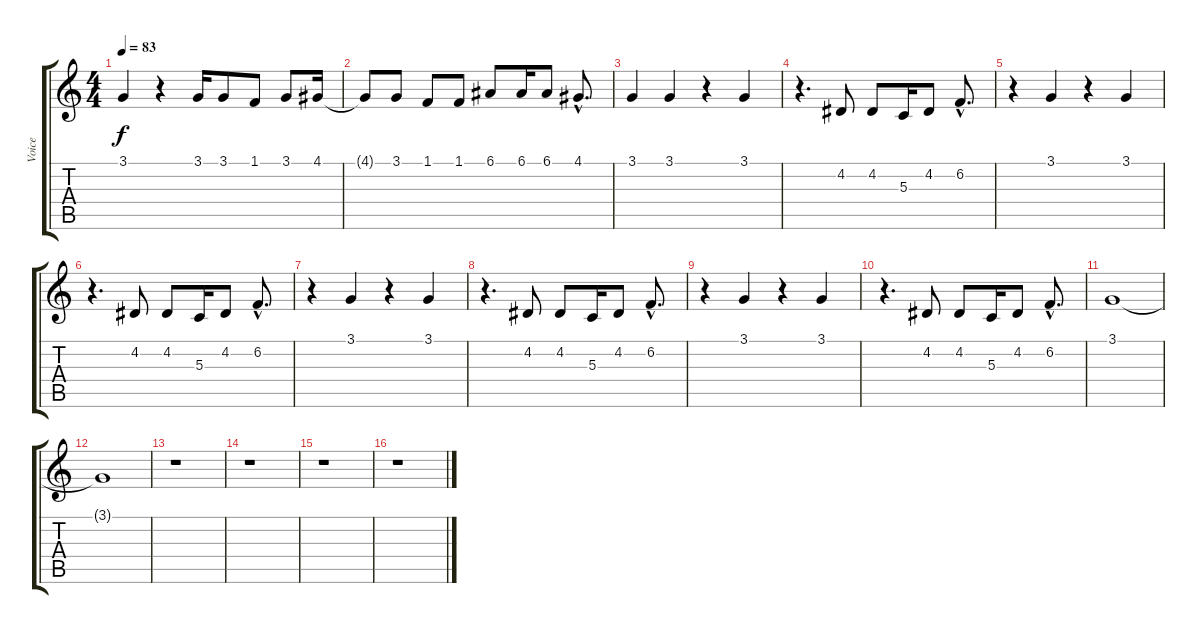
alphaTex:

\track ("Voice" "Voice") {instrument lead2sawtooth}
\staff {score tabs}
\tuning (E4 B3 G3 D3 A2 E2) {hide}
\ts (4 4)
\tempo 83
\clef g2
\ks c
3.1.4{dy f} r.4 3.1.16 3.1.8 1.1.8 3.1.8 4.1.16 |
4.1{t}.8 3.1.8 1.1.8 1.1.8 6.1.8 6.1.16 6.1.8 4.1{hac}.8{d} |
3.1.4 3.1.4 r.4 3.1.4 |
r.4{d} 4.2.8 4.2.8 5.3.16 4.2.8 6.2{hac}.8{d} |
r.4 3.1.4 r.4 3.1.4 |
r.4{d} 4.2.8 4.2.8 5.3.16 4.2.8 6.2{hac}.8{d} |
r.4 3.1.4 r.4 3.1.4 |
r.4{d} 4.2.8 4.2.8 5.3.16 4.2.8 6.2{hac}.8{d} |
r.4 3.1.4 r.4 3.1.4 |
r.4{d} 4.2.8 4.2.8 5.3.16 4.2.8 6.2{hac}.8{d} |
3.1.1{volume 0} |
3.1{t}.1 |
r.1 |
r.1 |
r.1 |
r.1
